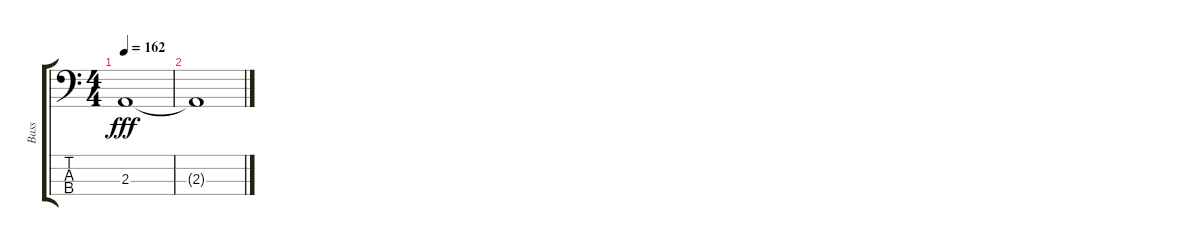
\track ("Bass" "Bass") {instrument electricbassfinger}
\staff {score tabs}
\tuning (F2 C2 G1 C1) {hide}
\ts (4 4)
\tempo 162
\clef f4
\ks c
2.3{t}.1{dy fff} |
2.3{t}.1
